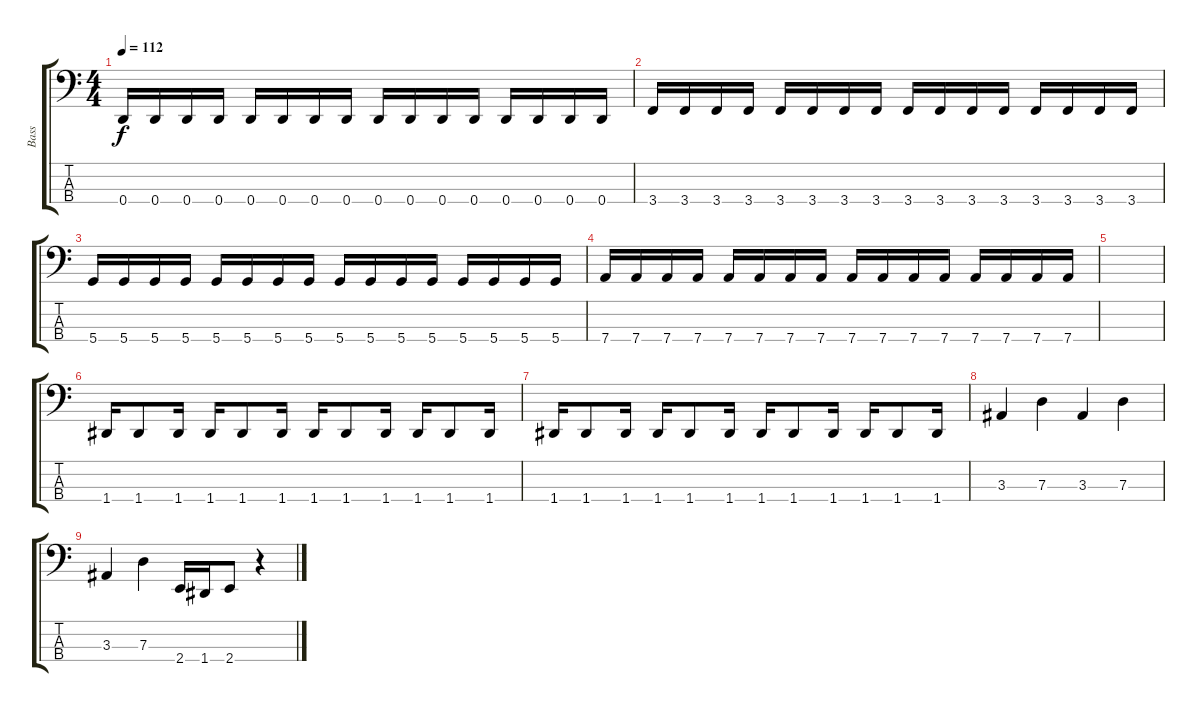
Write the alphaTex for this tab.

\track ("Bass" "Bass") {instrument electricbassfinger}
\staff {score tabs}
\tuning (F2 C2 G1 D1) {hide}
\ts (4 4)
\tempo 112
\clef f4
\ks c
0.4.16{dy f} 0.4.16 0.4.16 0.4.16 0.4.16 0.4.16 0.4.16 0.4.16 0.4.16 0.4.16 0.4.16 0.4.16 0.4.16 0.4.16 0.4.16 0.4.16 |
3.4.16 3.4.16 3.4.16 3.4.16 3.4.16 3.4.16 3.4.16 3.4.16 3.4.16 3.4.16 3.4.16 3.4.16 3.4.16 3.4.16 3.4.16 3.4.16 |
5.4.16 5.4.16 5.4.16 5.4.16 5.4.16 5.4.16 5.4.16 5.4.16 5.4.16 5.4.16 5.4.16 5.4.16 5.4.16 5.4.16 5.4.16 5.4.16 |
7.4.16 7.4.16 7.4.16 7.4.16 7.4.16 7.4.16 7.4.16 7.4.16 7.4.16 7.4.16 7.4.16 7.4.16 7.4.16 7.4.16 7.4.16 7.4.16 |
|
1.4.16 1.4.8 1.4.16 1.4.16 1.4.8 1.4.16 1.4.16 1.4.8 1.4.16 1.4.16 1.4.8 1.4.16 |
1.4.16 1.4.8 1.4.16 1.4.16 1.4.8 1.4.16 1.4.16 1.4.8 1.4.16 1.4.16 1.4.8 1.4.16 |
3.3.4 7.3.4 3.3.4 7.3.4 |
3.3.4 7.3.4 2.4.16 1.4.16 2.4.8 r.4
